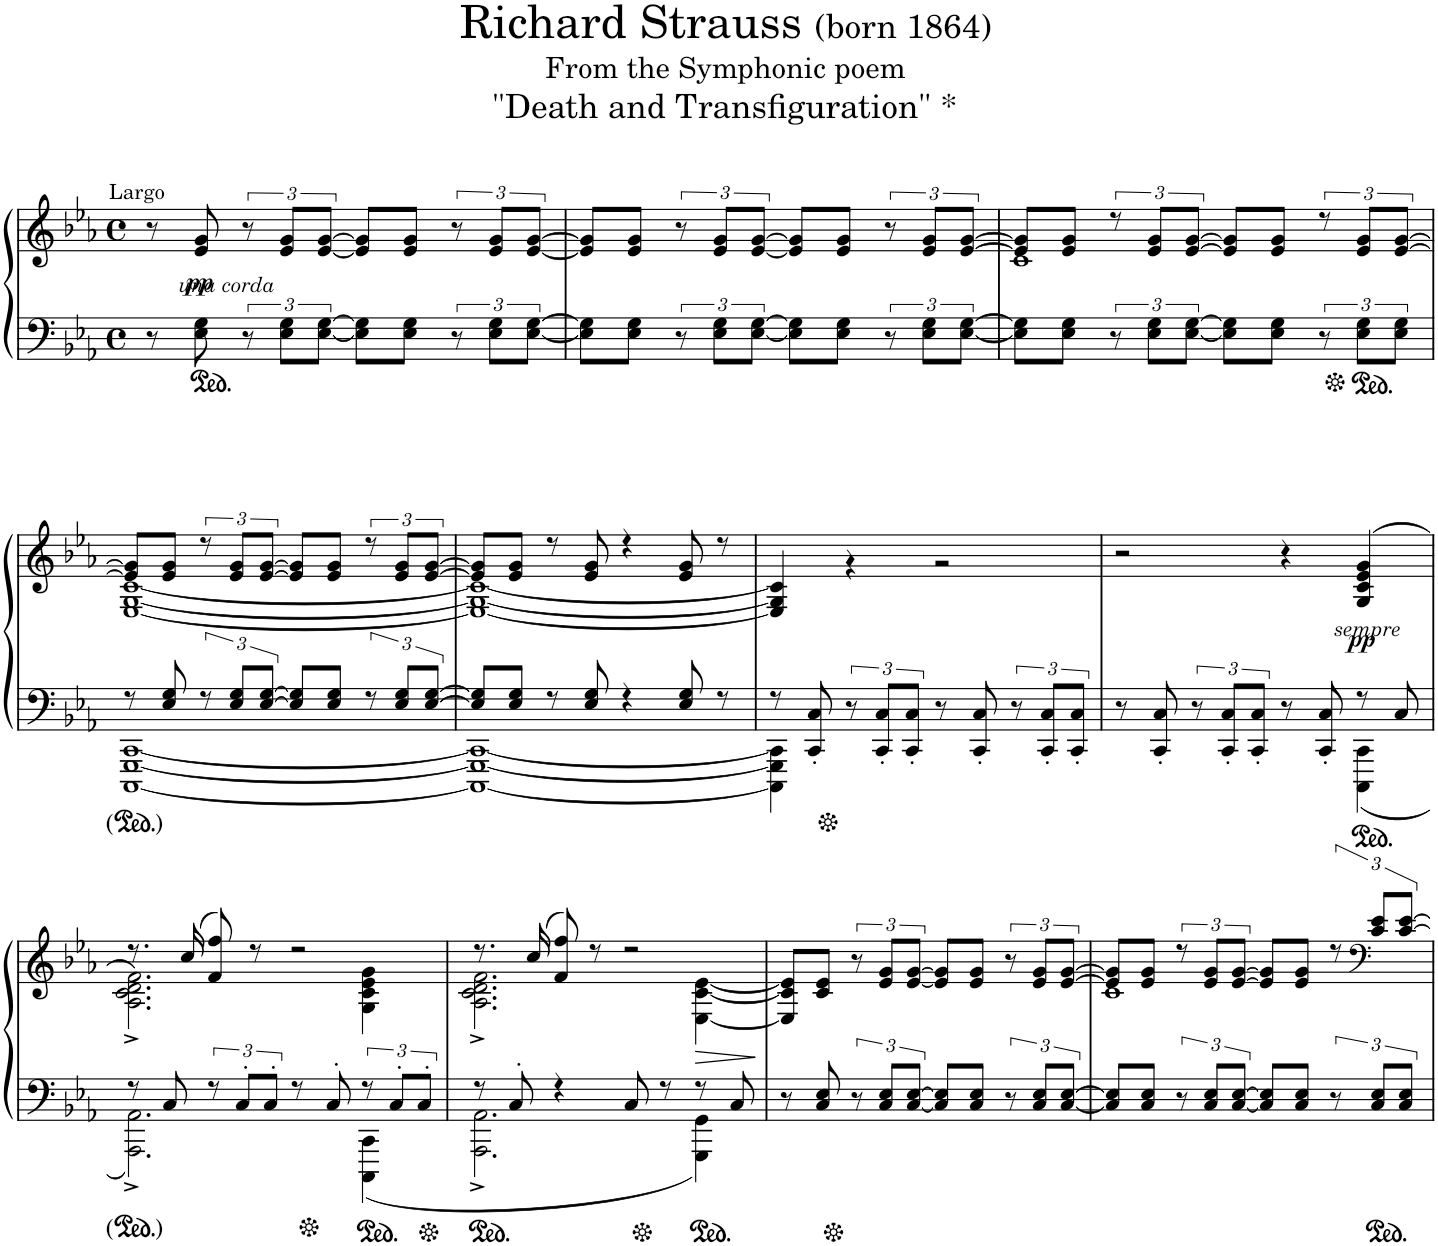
**kern	**kern	**dynam
*part1	*part1	*part1
*staff2	*staff1	*staff1/2
*I"Piano	*	*
*I'Pno.	*	*
*clefF4	*clefG2	*
*k[b-e-a-]	*k[b-e-a-]	*
*M4/4	*M4/4	*
*met(c)	*met(c)	*
=1	=1	=1
!	!LO:TX:a:t=Largo	!
!	!	!LO:DY:b
8r	8r	other-dynamics
!	!	!LO:DY:b
8E-\ 8G\	8e-/ 8g/	pp
12r	12r	.
12E-\ 12G\L	12e-/ 12g/L	.
[12E-\ [12G\J	[12e-/ [12g/J	.
8E-\] 8G\]L	8e-/] 8g/]L	.
8E-\ 8G\J	8e-/ 8g/J	.
12r	12r	.
12E-\ 12G\L	12e-/ 12g/L	.
[12E-\ [12G\J	[12e-/ [12g/J	.
=2	=2	=2
8E-\] 8G\]L	8e-/] 8g/]L	.
8E-\ 8G\J	8e-/ 8g/J	.
12r	12r	.
12E-\ 12G\L	12e-/ 12g/L	.
[12E-\ [12G\J	[12e-/ [12g/J	.
8E-\] 8G\]L	8e-/] 8g/]L	.
8E-\ 8G\J	8e-/ 8g/J	.
12r	12r	.
12E-\ 12G\L	12e-/ 12g/L	.
[12E-\ [12G\J	[12e-/ [12g/J	.
=3	=3	=3
*	*^	*
8E-\] 8G\]L	8e-/] 8g/]L	1c	.
8E-\ 8G\J	8e-/ 8g/J	.	.
12r	12r	.	.
12E-\ 12G\L	12e-/ 12g/L	.	.
[12E-\ [12G\J	[12e-/ [12g/J	.	.
8E-\] 8G\]L	8e-/] 8g/]L	.	.
8E-\ 8G\J	8e-/ 8g/J	.	.
12r	12r	.	.
12E-\ 12G\L	12e-/ 12g/L	.	.
12E-\ 12G\J	[12e-/ [12g/J	.	.
!!LO:LB:g=z	!!
=4	=4	=4	=4
*^	*	*	*
8r	[1CCC [1GGG [1CC	8e-/] 8g/]L	[1E- [1G [1c	.
8E-/ 8G/	.	8e-/ 8g/J	.	.
12r	.	12r	.	.
12E-/ 12G/L	.	12e-/ 12g/L	.	.
[12E-/ [12G/J	.	[12e-/ [12g/J	.	.
8E-/] 8G/]L	.	8e-/] 8g/]L	.	.
8E-/ 8G/J	.	8e-/ 8g/J	.	.
12r	.	12r	.	.
12E-/ 12G/L	.	12e-/ 12g/L	.	.
[12E-/ [12G/J	.	[12e-/ [12g/J	.	.
=5	=5	=5	=5	=5
8E-/] 8G/]L	1CCC_ 1GGG_ 1CC_	8e-/] 8g/]L	1E-_ 1G_ 1c_	.
8E-/ 8G/J	.	8e-/ 8g/J	.	.
8r	.	8r	.	.
8E-/ 8G/	.	8e-/ 8g/	.	.
4r	.	4r	.	.
8E-/ 8G/	.	8e-/ 8g/	.	.
8r	.	8r	.	.
=6	=6	=6	=6	=6
8r	4CCC\] 4GGG\] 4CC\]	1ryy	4E-/] 4G/] 4c/]	.
8CC/'< 8C/'<	.	.	.	.
12r	2.ryy	.	4r	.
12CC/' 12C/'L	.	.	.	.
12CC/' 12C/'J	.	.	.	.
8r	.	.	2r	.
8CC/' 8C/'	.	.	.	.
12r	.	.	.	.
12CC/' 12C/'L	.	.	.	.
12CC/' 12C/'J	.	.	.	.
*	*	*v	*v	*
=7	=7	=7	=7
8r	2.ryy	2r	.
8CC/' 8C/'	.	.	.
12r	.	.	.
12CC/' 12C/'L	.	.	.
12CC/' 12C/'J	.	.	.
8r	.	4r	.
8CC/' 8C/'	.	.	.
!	!	!	!LO:DY:b
!	!	!	!LO:DY:n=1:b
8r	4CCC\ 4CC\	(>4G/ 4c/ 4e-/ 4g/	other-dynamics pp
8C/	.	.	.
!!LO:LB:g=z
=8	=8	=8	=8
*	*	*^	*
8r	2.AAA-\^ 2.AA-\^	8.r	2.A-\^ 2.c\^ 2.d\^ 2.f\^)	.
8C/	.	.	.	.
.	.	(16cc/	.	.
12r	.	8f/ 8ff/)	.	.
12C'/L	.	.	.	.
.	.	8r	.	.
12C'/J	.	.	.	.
8r	.	2r	.	.
8C'/	.	.	.	.
12r	4CCC\ 4CC\	.	4G\ 4c\ 4e-\ 4g\	.
12C'/L	.	.	.	.
12C'/J	.	.	.	.
=9	=9	=9	=9	=9
8r	2.AAA-\^ 2.AA-\^	8.r	2.A-\^ 2.c\^ 2.d\^ 2.f\^	.
8C'/	.	.	.	.
.	.	(16cc/	.	.
4r	.	8f/ 8ff/)	.	.
.	.	8r	.	.
8C/	.	2r	.	.
8r	.	.	.	.
8r	4GGG\ 4GG\	.	[4E-\ [4c\ [4e-\	.
8C/	.	.	.	.
*v	*v	*	*	*
=10	=10	=10	=10
8r	4ryy	8E-/] 8c/] 8e-/]L	.
8C/ 8E-/	.	8c/ 8e-/J	.
12r	12r	2.ryy	.
12C/ 12E-/L	12e-/ 12g/L	.	.
[12C/ [12E-/J	[12e-/ [12g/J	.	.
8C/] 8E-/]L	8e-/] 8g/]L	.	.
8C/ 8E-/J	8e-/ 8g/J	.	.
12r	12r	.	.
12C/ 12E-/L	12e-/ 12g/L	.	.
[12C/ [12E-/J	[12e-/ [12g/J	.	.
=11	=11	=11	=11
8C/] 8E-/]L	8e-/] 8g/]L	1c	.
8C/ 8E-/J	8e-/ 8g/J	.	.
12r	12r	.	.
12C/ 12E-/L	12e-/ 12g/L	.	.
[12C/ [12E-/J	[12e-/ [12g/J	.	.
8C/] 8E-/]L	8e-/] 8g/]L	.	.
8C/ 8E-/J	8e-/ 8g/J	.	.
12r	12r	.	.
*	*clefF4	*	*
12C/ 12E-/L	12c/ 12e-/L	.	.
12C/ 12E-/J	[12c/ [12e-/J	.	.
*	*v	*v	*
=	=	=
*-	*-	*-
